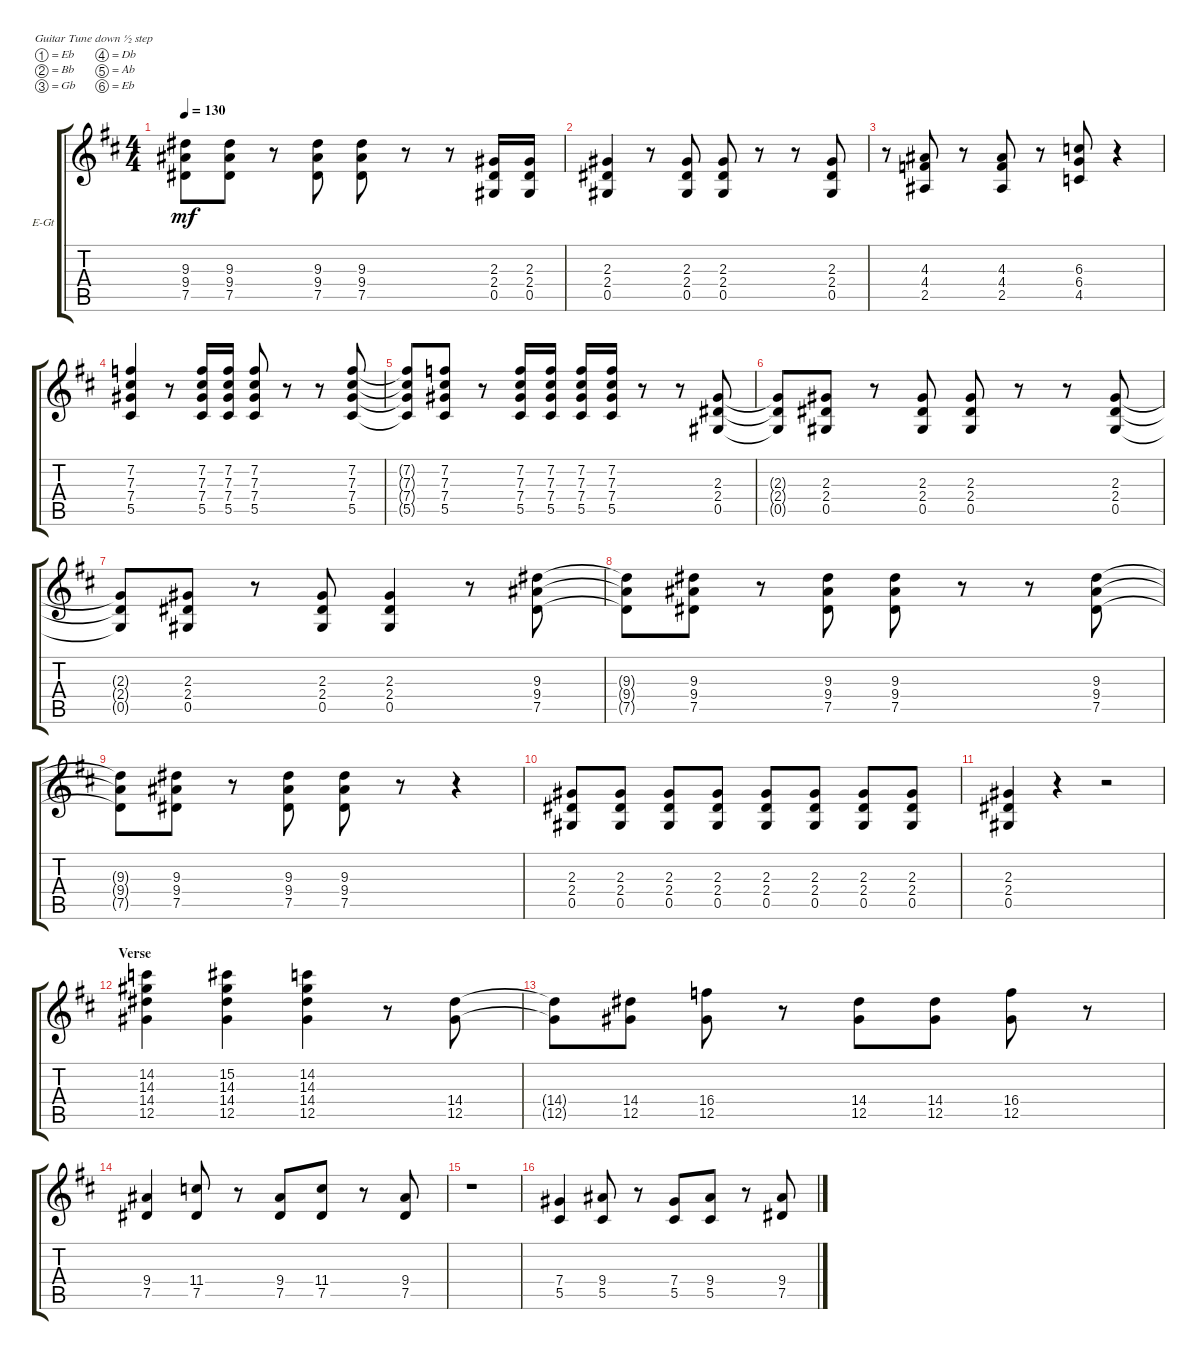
\defaultSystemsLayout 4
\bracketExtendMode groupsimilarinstruments
\firstSystemTrackNameOrientation horizontal
\otherSystemsTrackNameOrientation horizontal
\track ("ACE FREHLEY" "E-Gt") {instrument distortionguitar}
\staff {score tabs}
\tuning (Eb4 Bb3 Gb3 Db3 Ab2 Eb2)
\ts (4 4)
\tempo 130
\clef g2
\ks d
(7.5{t} 9.4{t} 9.3{t}).8{dy mf beam invert} (9.3 9.4 7.5).8 r.8 (7.5 9.4 9.3).8{beam invert} (9.3 9.4 7.5).8{beam invert} r.8 r.8 (0.5 2.4 2.3).16 (2.3 2.4 0.5).16 |
(0.5 2.4 2.3).4 r.8 (2.3 2.4 0.5).8 (0.5 2.4 2.3).8 r.8 r.8 (2.3 2.4 0.5).8 |
r.8 (2.5 4.4 4.3).8 r.8 (4.3 4.4 2.5).8 r.8 (4.5 6.4 6.3).8 r.4 |
(5.5 7.4 7.3 7.2).4 r.8 (7.2 7.3 5.5 7.4).16 (5.5 7.4 7.3 7.2).16 (7.2 7.3 7.4 5.5).8 r.8 r.8 (5.5 7.4 7.3 7.2).8 |
(5.5{t} 7.4{t} 7.3{t} 7.2{t}).8 (7.2 7.3 7.4 5.5).8 r.8 (5.5 7.4 7.3 7.2).16 (7.2 7.3 7.4 5.5).16 (5.5 7.4 7.3 7.2).16 (7.2 7.3 7.4 5.5).16 r.8 r.8 (2.3 2.4 0.5).8 |
(2.3{t} 2.4{t} 0.5{t}).8 (0.5 2.4 2.3).8 r.8 (0.5 2.4 2.3).8 (0.5 2.4 2.3).8 r.8 r.8 (2.3 2.4 0.5).8 |
(2.3{t} 2.4{t} 0.5{t}).8 (0.5 2.4 2.3).8 r.8 (2.3 2.4 0.5).8 (0.5 2.4 2.3).4 r.8 (7.5 9.4 9.3).8{beam invert} |
(7.5{t} 9.4{t} 9.3{t}).8{beam invert} (7.5 9.4 9.3).8 r.8 (9.3 9.4 7.5).8{beam invert} (7.5 9.4 9.3).8{beam invert} r.8{beam invert} r.8{beam invert} (9.3 9.4 7.5).8{beam invert} |
(9.3{t} 9.4{t} 7.5{t}).8{beam invert} (7.5 9.4 9.3).8 r.8 (9.3 9.4 7.5).8{beam invert} (7.5 9.4 9.3).8{beam invert} r.8 r.4 |
(2.3 2.4 0.5).8 (0.5 2.4 2.3).8 (2.3 2.4 0.5).8 (0.5 2.4 2.3).8 (2.3 2.4 0.5).8 (0.5 2.4 2.3).8 (2.3 2.4 0.5).8 (0.5 2.4 2.3).8 |
(2.3 2.4 0.5).4 r.4 r.2 |
\section ("" "Verse")
(12.5 14.4 14.3 14.2).4 (15.2 14.3 14.4 12.5).4 (12.5 14.4 14.3 14.2).4 r.8 (14.4 12.5).8 |
(12.5{t} 14.4{t}).8 (12.5 14.4).8 (16.4 12.5).8 r.8 (12.5 14.4).8 (14.4 12.5).8 (12.5 16.4).8 r.8 |
(7.5 9.4).4 (7.5 11.4).8 r.8 (9.4 7.5).8 (7.5 11.4).8 r.8 (9.4 7.5).8 |
r.1 |
(5.5 7.4).4 (5.5 9.4).8 r.8 (7.4 5.5).8 (5.5 9.4).8 r.8 (9.4 7.5).8
